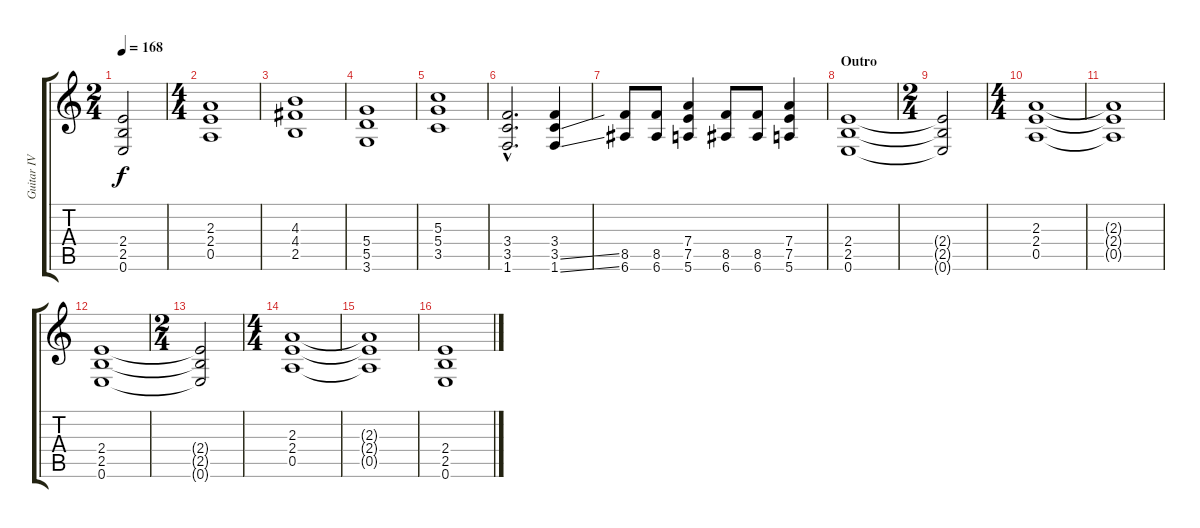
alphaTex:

\track ("Guitar IV" "Guitar IV") {instrument distortionguitar}
\staff {score tabs}
\tuning (E4 B3 G3 D3 A2 E2) {hide}
\ts (2 4)
\tempo 168
\clef g2
\ks c
(2.4{t} 2.5{t} 0.6{t}).2{dy f} |
\ts (4 4)
(2.3 2.4 0.5).1 |
(4.3 4.4 2.5).1 |
(5.4 5.5 3.6).1 |
(5.3 5.4 3.5).1 |
(3.4{hac} 3.5{hac} 1.6{hac}).2{d} (3.4 3.5{ss} 1.6{ss}).4 |
(8.5 6.6).8 (8.5 6.6).8 (7.4 7.5 5.6).4 (8.5 6.6).8 (8.5 6.6).8 (7.4 7.5 5.6).4 |
\section ("" "Outro")
(2.4 2.5 0.6).1 |
\ts (2 4)
(2.4{t} 2.5{t} 0.6{t}).2 |
\ts (4 4)
(2.3 2.4 0.5).1 |
(2.3{t} 2.4{t} 0.5{t}).1 |
(2.4 2.5 0.6).1 |
\ts (2 4)
(2.4{t} 2.5{t} 0.6{t}).2 |
\ts (4 4)
(2.3 2.4 0.5).1 |
(2.3{t} 2.4{t} 0.5{t}).1 |
(2.4 2.5 0.6).1
